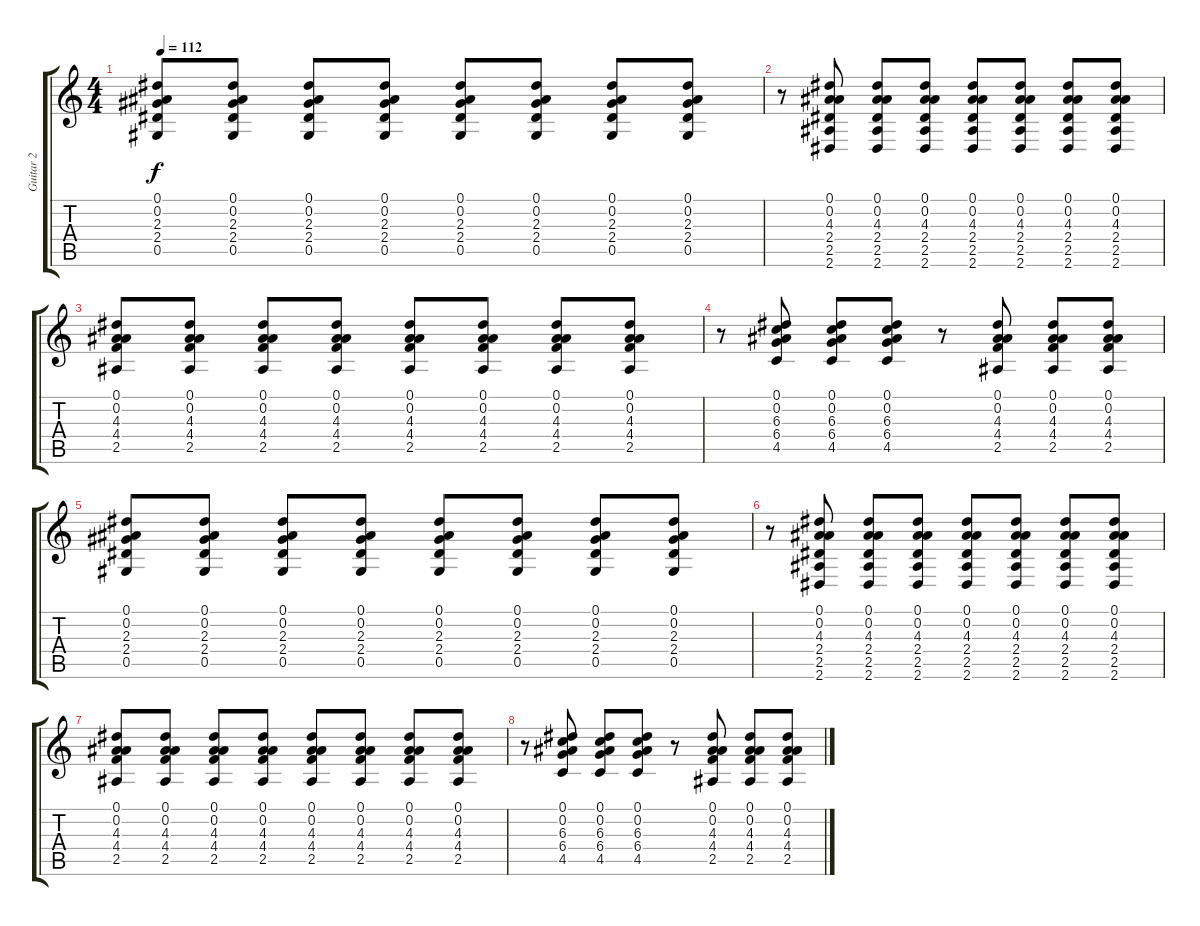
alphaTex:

\track ("Guitar 2 " "Guitar 2 ") {instrument distortionguitar}
\staff {score tabs}
\tuning (Eb4 Bb3 Gb3 Db3 Ab2 Db2) {hide}
\ts (4 4)
\tempo 112
\clef g2
\ks c
(0.1 0.2 2.3 2.4 0.5).8{dy f} (0.1 0.2 2.3 2.4 0.5).8 (0.1 0.2 2.3 2.4 0.5).8 (0.1 0.2 2.3 2.4 0.5).8 (0.1 0.2 2.3 2.4 0.5).8 (0.1 0.2 2.3 2.4 0.5).8 (0.1 0.2 2.3 2.4 0.5).8 (0.1 0.2 2.3 2.4 0.5).8 |
r.8 (0.1 0.2 4.3 2.4 2.5 2.6).8 (0.1 0.2 4.3 2.4 2.5 2.6).8 (0.1 0.2 4.3 2.4 2.5 2.6).8 (0.1 0.2 4.3 2.4 2.5 2.6).8 (0.1 0.2 4.3 2.4 2.5 2.6).8 (0.1 0.2 4.3 2.4 2.5 2.6).8 (0.1 0.2 4.3 2.4 2.5 2.6).8 |
(0.1 0.2 4.3 4.4 2.5).8 (0.1 0.2 4.3 4.4 2.5).8 (0.1 0.2 4.3 4.4 2.5).8 (0.1 0.2 4.3 4.4 2.5).8 (0.1 0.2 4.3 4.4 2.5).8 (0.1 0.2 4.3 4.4 2.5).8 (0.1 0.2 4.3 4.4 2.5).8 (0.1 0.2 4.3 4.4 2.5).8 |
r.8 (0.1 0.2 6.3 6.4 4.5).8 (0.1 0.2 6.3 6.4 4.5).8 (0.1 0.2 6.3 6.4 4.5).8 r.8 (0.1 0.2 4.3 4.4 2.5).8 (0.1 0.2 4.3 4.4 2.5).8 (0.1 0.2 4.3 4.4 2.5).8 |
(0.1 0.2 2.3 2.4 0.5).8 (0.1 0.2 2.3 2.4 0.5).8 (0.1 0.2 2.3 2.4 0.5).8 (0.1 0.2 2.3 2.4 0.5).8 (0.1 0.2 2.3 2.4 0.5).8 (0.1 0.2 2.3 2.4 0.5).8 (0.1 0.2 2.3 2.4 0.5).8 (0.1 0.2 2.3 2.4 0.5).8 |
r.8 (0.1 0.2 4.3 2.4 2.5 2.6).8 (0.1 0.2 4.3 2.4 2.5 2.6).8 (0.1 0.2 4.3 2.4 2.5 2.6).8 (0.1 0.2 4.3 2.4 2.5 2.6).8 (0.1 0.2 4.3 2.4 2.5 2.6).8 (0.1 0.2 4.3 2.4 2.5 2.6).8 (0.1 0.2 4.3 2.4 2.5 2.6).8 |
(0.1 0.2 4.3 4.4 2.5).8 (0.1 0.2 4.3 4.4 2.5).8 (0.1 0.2 4.3 4.4 2.5).8 (0.1 0.2 4.3 4.4 2.5).8 (0.1 0.2 4.3 4.4 2.5).8 (0.1 0.2 4.3 4.4 2.5).8 (0.1 0.2 4.3 4.4 2.5).8 (0.1 0.2 4.3 4.4 2.5).8 |
r.8 (0.1 0.2 6.3 6.4 4.5).8 (0.1 0.2 6.3 6.4 4.5).8 (0.1 0.2 6.3 6.4 4.5).8 r.8 (0.1 0.2 4.3 4.4 2.5).8 (0.1 0.2 4.3 4.4 2.5).8 (0.1 0.2 4.3 4.4 2.5).8
